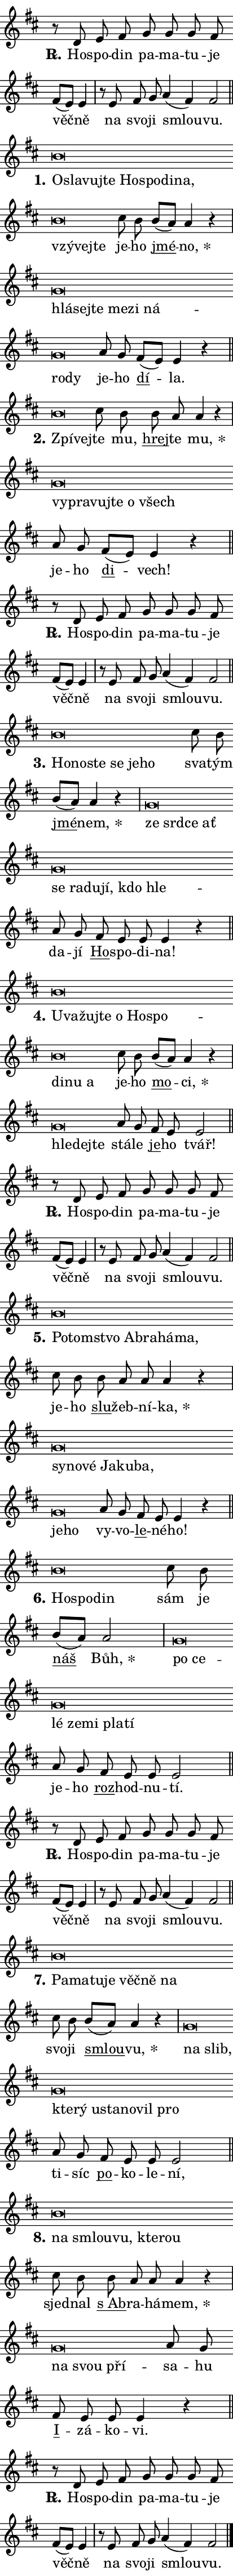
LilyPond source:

\version "2.22.1"
\header { tagline = "" }
\paper {
  indent = 0\cm
  top-margin = 0\cm
  right-margin = 0\cm
  bottom-margin = 0\cm
  left-margin = 0\cm
  paper-width = 7\cm
  page-breaking = #ly:one-page-breaking
  system-system-spacing.basic-distance = #11
  score-system-spacing.basic-distance = #11
  ragged-last = ##f
}


%% Author: Thomas Morley
%% https://lists.gnu.org/archive/html/lilypond-user/2020-05/msg00002.html
#(define (line-position grob)
"Returns position of @var[grob} in current system:
   @code{'start}, if at first time-step
   @code{'end}, if at last time-step
   @code{'middle} otherwise
"
  (let* ((col (ly:item-get-column grob))
         (ln (ly:grob-object col 'left-neighbor))
         (rn (ly:grob-object col 'right-neighbor))
         (col-to-check-left (if (ly:grob? ln) ln col))
         (col-to-check-right (if (ly:grob? rn) rn col))
         (break-dir-left
           (and
             (ly:grob-property col-to-check-left 'non-musical #f)
             (ly:item-break-dir col-to-check-left)))
         (break-dir-right
           (and
             (ly:grob-property col-to-check-right 'non-musical #f)
             (ly:item-break-dir col-to-check-right))))
        (cond ((eqv? 1 break-dir-left) 'start)
              ((eqv? -1 break-dir-right) 'end)
              (else 'middle))))

#(define (tranparent-at-line-position vctor)
  (lambda (grob)
  "Relying on @code{line-position} select the relevant enry from @var{vctor}.
Used to determine transparency,"
    (case (line-position grob)
      ((end) (not (vector-ref vctor 0)))
      ((middle) (not (vector-ref vctor 1)))
      ((start) (not (vector-ref vctor 2))))))

noteHeadBreakVisibility =
#(define-music-function (break-visibility)(vector?)
"Makes @code{NoteHead}s transparent relying on @var{break-visibility}"
#{
  \override NoteHead.transparent =
    #(tranparent-at-line-position break-visibility)
#})

#(define delete-ledgers-for-transparent-note-heads
  (lambda (grob)
    "Reads whether a @code{NoteHead} is transparent.
If so this @code{NoteHead} is removed from @code{'note-heads} from
@var{grob}, which is supposed to be @code{LedgerLineSpanner}.
As a result ledgers are not printed for this @code{NoteHead}"
    (let* ((nhds-array (ly:grob-object grob 'note-heads))
           (nhds-list
             (if (ly:grob-array? nhds-array)
                 (ly:grob-array->list nhds-array)
                 '()))
           ;; Relies on the transparent-property being done before
           ;; Staff.LedgerLineSpanner.after-line-breaking is executed.
           ;; This is fragile ...
           (to-keep
             (remove
               (lambda (nhd)
                 (ly:grob-property nhd 'transparent #f))
               nhds-list)))
      ;; TODO find a better method to iterate over grob-arrays, similiar
      ;; to filter/remove etc for lists
      ;; For now rebuilt from scratch
      (set! (ly:grob-object grob 'note-heads)  '())
      (for-each
        (lambda (nhd)
          (ly:pointer-group-interface::add-grob grob 'note-heads nhd))
        to-keep))))

hideNotes = {
  \noteHeadBreakVisibility #begin-of-line-visible
}
unHideNotes = {
  \noteHeadBreakVisibility #all-visible
}

% work-around for resetting accidentals
% https://lilypond.org/doc/v2.23/Documentation/notation/displaying-rhythms#unmetered-music
cadenzaMeasure = {
  \cadenzaOff
  \partial 1024 s1024
  \cadenzaOn
}

#(define-markup-command (accent layout props text) (markup?)
  "Underline accented syllable"
  (interpret-markup layout props
    #{\markup \override #'(offset . 4.3) \underline { #text }#}))

responsum = \markup \concat {
  "R" \hspace #-1.05 \path #0.1 #'((moveto 0 0.07) (lineto 0.9 0.8)) \hspace #0.05 "."
}

\layout {
    \context {
        \Staff
        \remove "Time_signature_engraver"
        \override LedgerLineSpanner.after-line-breaking = #delete-ledgers-for-transparent-note-heads
    }
    \context {
        \Voice {
            \override NoteHead.output-attributes = #'((class . "notehead"))
            \override Hairpin.height = #0.55
        }
    }
    \context {
        \Lyrics {
            \override StanzaNumber.output-attributes = #'((class . "stanzanumber"))
            \override LyricSpace.minimum-distance = #0.9
            \override LyricText.font-name = #"TeX Gyre Schola"
            \override LyricText.font-size = 1
            \override StanzaNumber.font-name = #"TeX Gyre Schola Bold"
            \override StanzaNumber.font-size = 1
        }
    }
}

% magnetic-lyrics.ily
%
%   written by
%     Jean Abou Samra <jean@abou-samra.fr>
%     Werner Lemberg <wl@gnu.org>
%
%   adapted by
%     Jiri Hon <jiri.hon@gmail.com>
%
% Version 2022-Apr-15

% https://www.mail-archive.com/lilypond-user@gnu.org/msg149350.html

#(define (Left_hyphen_pointer_engraver context)
   "Collect syllable-hyphen-syllable occurrences in lyrics and store
them in properties.  This engraver only looks to the left.  For
example, if the lyrics input is @code{foo -- bar}, it does the
following.

@itemize @bullet
@item
Set the @code{text} property of the @code{LyricHyphen} grob between
@q{foo} and @q{bar} to @code{foo}.

@item
Set the @code{left-hyphen} property of the @code{LyricText} grob with
text @q{foo} to the @code{LyricHyphen} grob between @q{foo} and
@q{bar}.
@end itemize

Use this auxiliary engraver in combination with the
@code{lyric-@/text::@/apply-@/magnetic-@/offset!} hook."
   (let ((hyphen #f)
         (text #f))
     (make-engraver
      (acknowledgers
       ((lyric-syllable-interface engraver grob source-engraver)
        (set! text grob)))
      (end-acknowledgers
       ((lyric-hyphen-interface engraver grob source-engraver)
        ;(when (not (grob::has-interface grob 'lyric-space-interface))
          (set! hyphen grob)));)
      ((stop-translation-timestep engraver)
       (when (and text hyphen)
         (ly:grob-set-object! text 'left-hyphen hyphen))
       (set! text #f)
       (set! hyphen #f)))))

#(define (lyric-text::apply-magnetic-offset! grob)
   "If the space between two syllables is less than the value in
property @code{LyricText@/.details@/.squash-threshold}, move the right
syllable to the left so that it gets concatenated with the left
syllable.

Use this function as a hook for
@code{LyricText@/.after-@/line-@/breaking} if the
@code{Left_@/hyphen_@/pointer_@/engraver} is active."
   (let ((hyphen (ly:grob-object grob 'left-hyphen #f)))
     (when hyphen
       (let ((left-text (ly:spanner-bound hyphen LEFT)))
         (when (grob::has-interface left-text 'lyric-syllable-interface)
           (let* ((common (ly:grob-common-refpoint grob left-text X))
                  (this-x-ext (ly:grob-extent grob common X))
                  (left-x-ext
                   (begin
                     ;; Trigger magnetism for left-text.
                     (ly:grob-property left-text 'after-line-breaking)
                     (ly:grob-extent left-text common X)))
                  ;; `delta` is the gap width between two syllables.
                  (delta (- (interval-start this-x-ext)
                            (interval-end left-x-ext)))
                  (details (ly:grob-property grob 'details))
                  (threshold (assoc-get 'squash-threshold details 0.2)))
             (when (< delta threshold)
               (let* (;; We have to manipulate the input text so that
                      ;; ligatures crossing syllable boundaries are not
                      ;; disabled.  For languages based on the Latin
                      ;; script this is essentially a beautification.
                      ;; However, for non-Western scripts it can be a
                      ;; necessity.
                      (lt (ly:grob-property left-text 'text))
                      (rt (ly:grob-property grob 'text))
                      (is-space (grob::has-interface hyphen 'lyric-space-interface))
                      (space (if is-space " " ""))
                      (space-markup (grob-interpret-markup grob " "))
                      (space-size (interval-length (ly:stencil-extent space-markup X)))
                      (extra-delta (if is-space space-size 0))
                      ;; Append new syllable.
                      (ltrt-space (if (and (string? lt) (string? rt))
                                (string-append lt space rt)
                                (make-concat-markup (list lt space rt))))
                      ;; Right-align `ltrt` to the right side.
                      (ltrt-space-markup (grob-interpret-markup
                               grob
                               (make-translate-markup
                                (cons (interval-length this-x-ext) 0)
                                (make-right-align-markup ltrt-space)))))
                 (begin
                   ;; Don't print `left-text`.
                   (ly:grob-set-property! left-text 'stencil #f)
                   ;; Set text and stencil (which holds all collected
                   ;; syllables so far) and shift it to the left.
                   (ly:grob-set-property! grob 'text ltrt-space)
                   (ly:grob-set-property! grob 'stencil ltrt-space-markup)
                   (ly:grob-translate-axis! grob (- (- delta extra-delta)) X))))))))))


#(define (lyric-hyphen::displace-bounds-first grob)
   ;; Make very sure this callback isn't triggered too early.
   (let ((left (ly:spanner-bound grob LEFT))
         (right (ly:spanner-bound grob RIGHT)))
     (ly:grob-property left 'after-line-breaking)
     (ly:grob-property right 'after-line-breaking)
     (ly:lyric-hyphen::print grob)))

squashThreshold = #0.4

\layout {
  \context {
    \Lyrics
    \consists #Left_hyphen_pointer_engraver
    \override LyricText.after-line-breaking =
      #lyric-text::apply-magnetic-offset!
    \override LyricHyphen.stencil = #lyric-hyphen::displace-bounds-first
    \override LyricText.details.squash-threshold = \squashThreshold
    \override LyricHyphen.minimum-distance = 0
    \override LyricHyphen.minimum-length = \squashThreshold
  }
}

squash = \override LyricText.details.squash-threshold = 9999
unSquash = \override LyricText.details.squash-threshold = \squashThreshold

left = \override LyricText.self-alignment-X = #LEFT
unLeft = \revert LyricText.self-alignment-X

starOffset = #(lambda (grob) 
                (let ((x_offset (ly:self-alignment-interface::aligned-on-x-parent grob)))
                  (if (= x_offset 0) 0 (+ x_offset 1.2))))

star = #(define-music-function (syllable)(string?)
"Append star separator at the end of a syllable"
#{
  \once \override LyricText.X-offset = #starOffset
  \lyricmode { \markup {
    #syllable
    \override #'((font-name . "TeX Gyre Schola Bold")) \hspace #0.2 \lower #0.65 \larger "*"
  } }
#})

starAccent = #(define-music-function (syllable)(string?)
"Append star separator at the end of a syllable and make accent"
#{
  \once \override LyricText.X-offset = #starOffset
  \lyricmode { \markup {
    \accent #syllable
    \override #'((font-name . "TeX Gyre Schola Bold")) \hspace #0.2 \lower #0.65 \larger "*"
  } }
#})

breath = #(define-music-function (syllable)(string?)
"Append breathing indicator at the end of a syllable"
#{
  \lyricmode { \markup { #syllable "+" } }
#})

optionalBreath = #(define-music-function (syllable)(string?)
"Append optional breathing indicator at the end of a syllable"
#{
  \lyricmode { \markup { #syllable "(+)" } }
#})


\score {
    <<
        \new Voice = "melody" { \cadenzaOn \key d \major \relative { r8 d' e fis g g g fis \bar "" fis[( e)] e4 \cadenzaMeasure \bar "|" r8 e fis g \bar "" a4( fis) fis2 \cadenzaMeasure \bar "||" \break }
\relative { b'\breve*1/16 \hideNotes \breve*1/16 \bar "" \breve*1/16 \bar "" \breve*1/16 \bar "" \breve*1/16 \bar "" \breve*1/16 \bar "" \breve*1/16 \bar "" \breve*1/16 \bar "" \breve*1/16 \bar "" \breve*1/16 \breve*1/16 \bar "" \unHideNotes cis8 b \bar "" b[( a)] a4 r \cadenzaMeasure \bar "|" g\breve*1/16 \hideNotes \breve*1/16 \bar "" \breve*1/16 \bar "" \breve*1/16 \bar "" \breve*1/16 \bar "" \breve*1/16 \bar "" \breve*1/16 \breve*1/16 \bar "" \unHideNotes a8 g \bar "" fis[( e)] e4 r \cadenzaMeasure \bar "||" \break }
\relative { b'\breve*1/16 \hideNotes \breve*1/16 \bar "" \unHideNotes cis8 b \bar "" b a a4 r \cadenzaMeasure \bar "|" g\breve*1/16 \hideNotes \breve*1/16 \bar "" \breve*1/16 \bar "" \breve*1/16 \bar "" \breve*1/16 \breve*1/16 \bar "" \unHideNotes a8 g \bar "" fis[( e)] e4 r \cadenzaMeasure \bar "||" \break }
\relative { r8 d' e fis g g g fis \bar "" fis[( e)] e4 \cadenzaMeasure \bar "|" r8 e fis g \bar "" a4( fis) fis2 \cadenzaMeasure \bar "||" \break }
\relative { b'\breve*1/16 \hideNotes \breve*1/16 \bar "" \breve*1/16 \bar "" \breve*1/16 \bar "" \breve*1/16 \breve*1/16 \bar "" \unHideNotes cis8 b \bar "" b[( a)] a4 r \cadenzaMeasure \bar "|" g\breve*1/16 \hideNotes \breve*1/16 \bar "" \breve*1/16 \bar "" \breve*1/16 \bar "" \breve*1/16 \bar "" \breve*1/16 \bar "" \breve*1/16 \bar "" \breve*1/16 \bar "" \breve*1/16 \breve*1/16 \bar "" \unHideNotes a8 g \bar "" fis e e e4 r \cadenzaMeasure \bar "||" \break }
\relative { b'\breve*1/16 \hideNotes \breve*1/16 \bar "" \breve*1/16 \bar "" \breve*1/16 \bar "" \breve*1/16 \bar "" \breve*1/16 \bar "" \breve*1/16 \bar "" \breve*1/16 \bar "" \breve*1/16 \breve*1/16 \bar "" \unHideNotes cis8 b \bar "" b[( a)] a4 r \cadenzaMeasure \bar "|" g\breve*1/16 \hideNotes \breve*1/16 \breve*1/16 \bar "" \unHideNotes a8 g \bar "" fis e e2 \cadenzaMeasure \bar "||" \break }
\relative { r8 d' e fis g g g fis \bar "" fis[( e)] e4 \cadenzaMeasure \bar "|" r8 e fis g \bar "" a4( fis) fis2 \cadenzaMeasure \bar "||" \break }
\relative { b'\breve*1/16 \hideNotes \breve*1/16 \bar "" \breve*1/16 \bar "" \breve*1/16 \bar "" \breve*1/16 \bar "" \breve*1/16 \breve*1/16 \bar "" \unHideNotes cis8 b \bar "" b a a a4 r \cadenzaMeasure \bar "|" g\breve*1/16 \hideNotes \breve*1/16 \bar "" \breve*1/16 \bar "" \breve*1/16 \bar "" \breve*1/16 \bar "" \breve*1/16 \bar "" \breve*1/16 \breve*1/16 \bar "" \unHideNotes a8 g \bar "" fis e e4 r \cadenzaMeasure \bar "||" \break }
\relative { b'\breve*1/16 \hideNotes \breve*1/16 \breve*1/16 \bar "" \unHideNotes cis8 b \bar "" b[( a)] a2 \cadenzaMeasure \bar "|" g\breve*1/16 \hideNotes \breve*1/16 \bar "" \breve*1/16 \bar "" \breve*1/16 \bar "" \breve*1/16 \bar "" \breve*1/16 \breve*1/16 \bar "" \unHideNotes a8 g \bar "" fis e e e2 \cadenzaMeasure \bar "||" \break }
\relative { r8 d' e fis g g g fis \bar "" fis[( e)] e4 \cadenzaMeasure \bar "|" r8 e fis g \bar "" a4( fis) fis2 \cadenzaMeasure \bar "||" \break }
\relative { b'\breve*1/16 \hideNotes \breve*1/16 \bar "" \breve*1/16 \bar "" \breve*1/16 \bar "" \breve*1/16 \bar "" \breve*1/16 \breve*1/16 \bar "" \unHideNotes cis8 b \bar "" b[( a)] a4 r \cadenzaMeasure \bar "|" g\breve*1/16 \hideNotes \breve*1/16 \bar "" \breve*1/16 \bar "" \breve*1/16 \bar "" \breve*1/16 \bar "" \breve*1/16 \bar "" \breve*1/16 \bar "" \breve*1/16 \breve*1/16 \bar "" \unHideNotes a8 g \bar "" fis e e e2 \cadenzaMeasure \bar "||" \break }
\relative { b'\breve*1/16 \hideNotes \breve*1/16 \bar "" \breve*1/16 \bar "" \breve*1/16 \breve*1/16 \bar "" \unHideNotes cis8 b \bar "" b a a a4 r \cadenzaMeasure \bar "|" g\breve*1/16 \hideNotes \breve*1/16 \breve*1/16 \bar "" \unHideNotes a8 g \bar "" fis e e e4 r \cadenzaMeasure \bar "||" \break }
\relative { r8 d' e fis g g g fis \bar "" fis[( e)] e4 \cadenzaMeasure \bar "|" r8 e fis g \bar "" a4( fis) fis2 \cadenzaMeasure \bar "||" \break } \bar "|." }
        \new Lyrics \lyricsto "melody" { \lyricmode { \set stanza = \responsum
Ho -- spo -- din pa -- ma -- tu -- je věč -- ně na svo -- ji smlou -- vu.
\set stanza = "1."
\left O -- \squash sla -- vuj -- te Ho -- spo -- di -- na, vzý -- vej -- te \unLeft \unSquash je -- ho \markup \accent jmé -- \star no, \left hlá -- \squash sej -- te me -- zi ná -- ro -- dy \unLeft \unSquash je -- ho \markup \accent dí -- la.
\set stanza = "2."
\left Zpí -- \squash vej -- \unLeft \unSquash te mu, \markup \accent hrej -- te \star mu, \left vy -- \squash pra -- vuj -- te o všech \unLeft \unSquash je -- ho \markup \accent di -- vech!
\set stanza = \responsum
Ho -- spo -- din pa -- ma -- tu -- je věč -- ně na svo -- ji smlou -- vu.
\set stanza = "3."
\left Ho -- \squash no -- ste se je -- ho \unLeft \unSquash sva -- tým \markup \accent jmé -- \star nem, \left ze \squash srd -- ce ať se ra -- du -- jí, kdo hle -- \unLeft \unSquash da -- jí \markup \accent Ho -- spo -- di -- na!
\set stanza = "4."
\left U -- \squash va -- žuj -- te o Ho -- spo -- di -- nu a \unLeft \unSquash je -- ho \markup \accent mo -- \star ci, \left hle -- \squash dej -- te \unLeft \unSquash stá -- le \markup \accent je -- ho tvář!
\set stanza = \responsum
Ho -- spo -- din pa -- ma -- tu -- je věč -- ně na svo -- ji smlou -- vu.
\set stanza = "5."
\left Po -- \squash tom -- stvo Ab -- ra -- há -- ma, \unLeft \unSquash je -- ho \markup \accent slu -- žeb -- ní -- \star ka, \left sy -- \squash no -- vé Ja -- ku -- ba, je -- ho \unLeft \unSquash vy -- vo -- \markup \accent le -- né -- ho!
\set stanza = "6."
\left Ho -- \squash spo -- din \unLeft \unSquash sám je \markup \accent náš \star Bůh, \left po \squash ce -- lé ze -- mi pla -- tí \unLeft \unSquash je -- ho \markup \accent roz -- hod -- nu -- tí.
\set stanza = \responsum
Ho -- spo -- din pa -- ma -- tu -- je věč -- ně na svo -- ji smlou -- vu.
\set stanza = "7."
\left Pa -- \squash ma -- tu -- je věč -- ně na \unLeft \unSquash svo -- ji \markup \accent smlou -- \star vu, \left na \squash slib, kte -- rý u -- sta -- no -- vil pro \unLeft \unSquash ti -- síc \markup \accent po -- ko -- le -- ní,
\set stanza = "8."
\left na \squash smlou -- vu, kte -- rou \unLeft \unSquash sjed -- nal \markup \accent "s Ab" -- ra -- há -- \star mem, \left na \squash svou pří -- \unLeft \unSquash sa -- hu \markup \accent I -- zá -- ko -- vi.
\set stanza = \responsum
Ho -- spo -- din pa -- ma -- tu -- je věč -- ně na svo -- ji smlou -- vu. } }
    >>
    \layout {}
}
